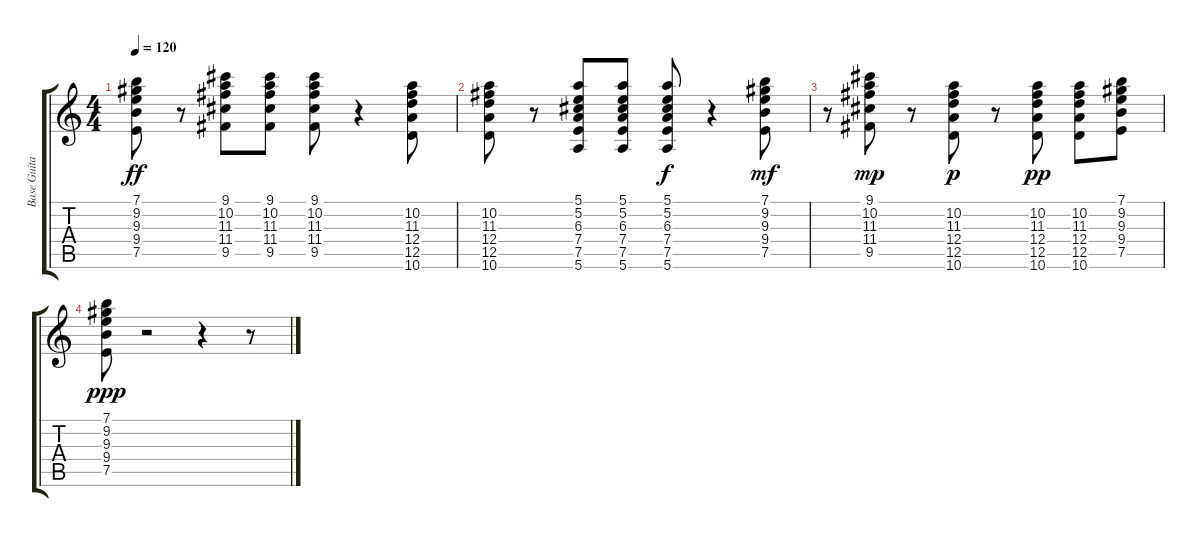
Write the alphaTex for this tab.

\track ("Base Guitar" "Base Guita") {instrument overdrivenguitar}
\staff {score tabs}
\tuning (E4 B3 G3 D3 A2 E2) {hide}
\ts (4 4)
\tempo 120
\clef g2
\ks c
(7.1 9.2 9.3 9.4 7.5).8{dy ff} r.8 (9.1 10.2 11.3 11.4 9.5).8 (9.1 10.2 11.3 11.4 9.5).8 (9.1 10.2 11.3 11.4 9.5).8 r.4 (10.2 11.3 12.4 12.5 10.6).8 |
(10.2 11.3 12.4 12.5 10.6).8 r.8 (5.1 5.2 6.3 7.4 7.5 5.6).8 (5.1 5.2 6.3 7.4 7.5 5.6).8 (5.1 5.2 6.3 7.4 7.5 5.6).8{dy f} r.4 (7.1 9.2 9.3 9.4 7.5).8{dy mf} |
r.8 (9.1 10.2 11.3 11.4 9.5).8{dy mp} r.8 (10.2 11.3 12.4 12.5 10.6).8{dy p} r.8 (10.2 11.3 12.4 12.5 10.6).8{dy pp} (10.2 11.3 12.4 12.5 10.6).8 (7.1 9.2 9.3 9.4 7.5).8 |
(7.1 9.2 9.3 9.4 7.5).8{dy ppp} r.2 r.4 r.8
